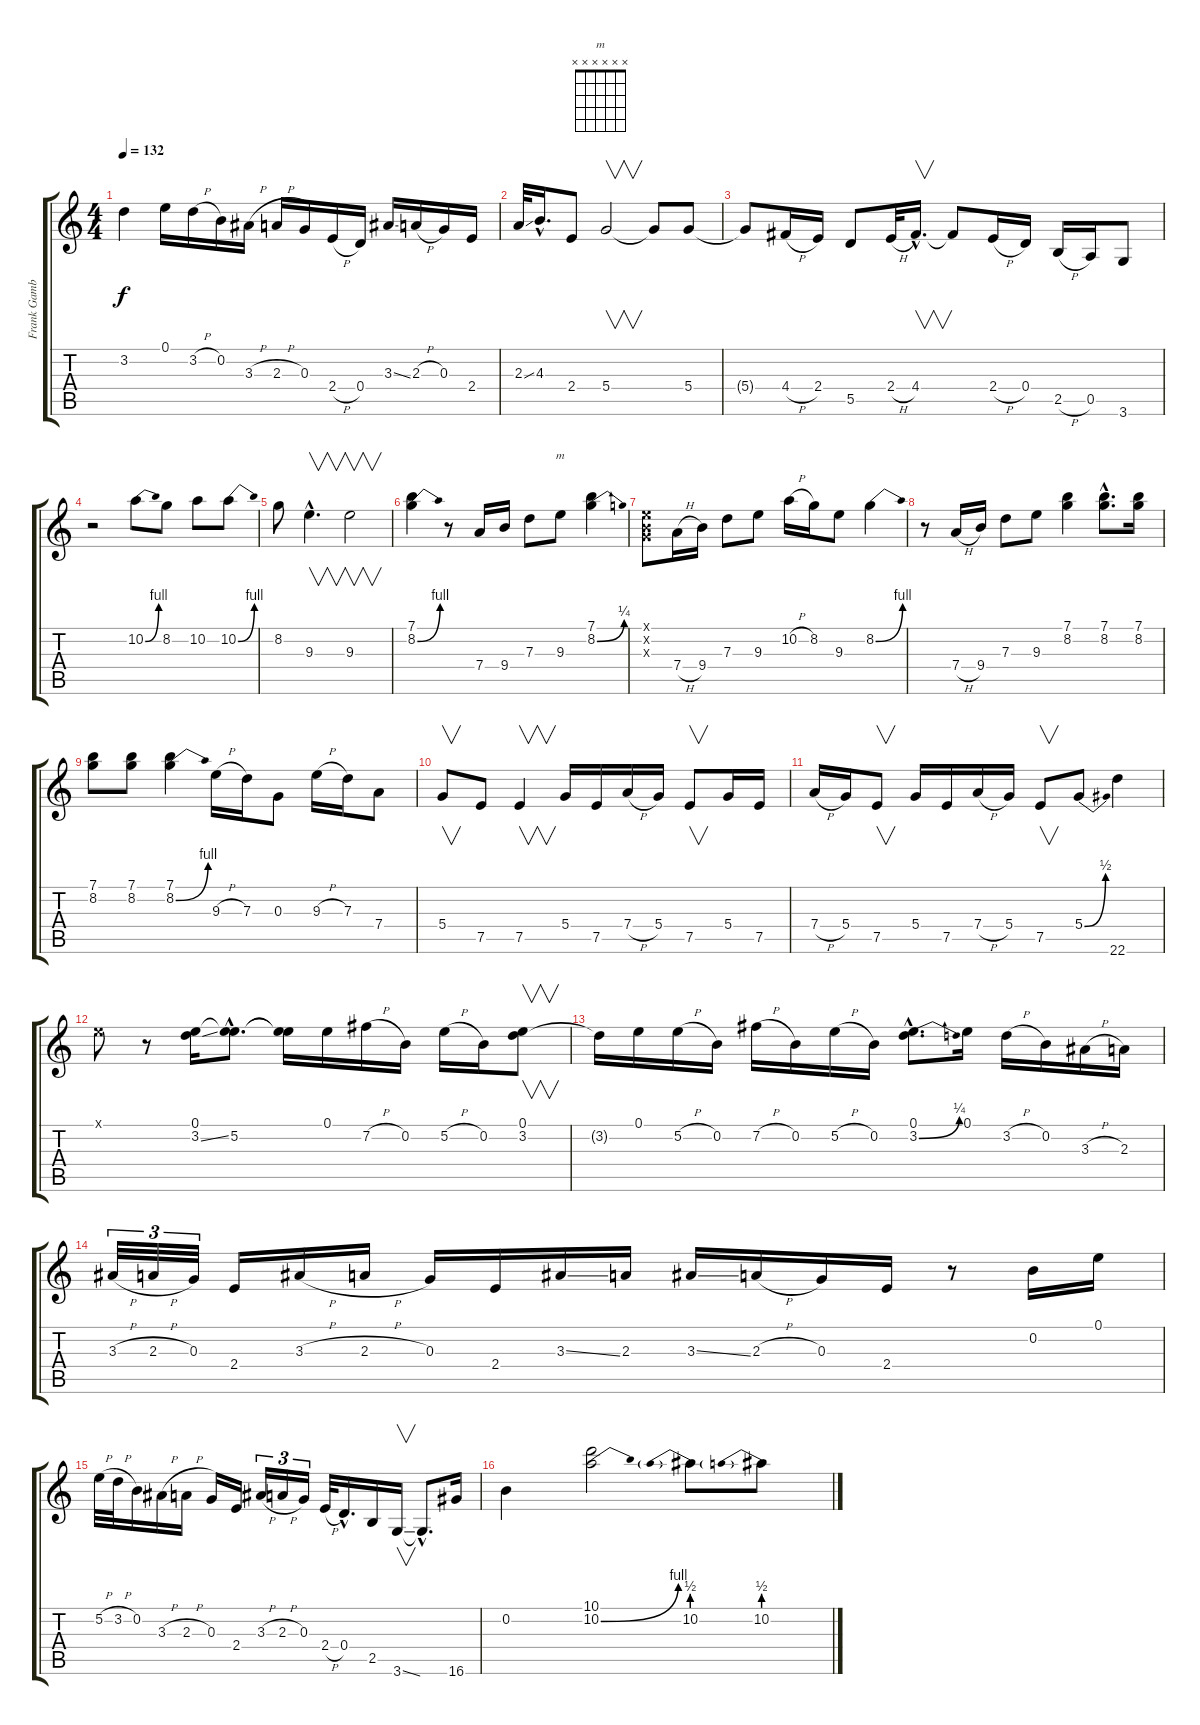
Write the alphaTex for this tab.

\track ("Frank Gambale" "Frank Gamb") {instrument distortionguitar}
\staff {score tabs}
\tuning (E4 B3 G3 D3 A2 E2) {hide}
\chord ("m" x x x x x x) {firstfret 0}
\ts (4 4)
\tempo 132
\clef g2
\ks c
3.2{t}.4{dy f} 0.1.16 3.2{h}.16 0.2.16 3.3{h}.16 2.3{h}.16 0.3.16 2.4{h}.16 0.4.16 3.3{ss}.16 2.3{h}.16 0.3.16 2.4.16 |
2.3{ss}.32 4.3{hac}.16{d} 2.4.8 5.4.2{v} 5.4{t}.8 5.4.8 |
5.4{t}.8 4.4{h}.16 2.4.16 5.5.8 2.4{h}.32 4.4{hac}.16{v d} 4.4{t}.8 2.4{h}.16 0.4.16 2.5{h}.16 0.5.16 3.6.8 |
r.2 10.2{be (bend 0 0 60 4)}.8 8.2.8 10.2.8 10.2{be (bend 0 0 60 4)}.8 |
8.2.8 9.3{hac}.4{v d} 9.3.2{v} |
(7.1 8.2{be (bend 0 0 60 4)}).4 r.8 7.4.16 9.4.16 7.3.8 9.3.8{ch "m"} (7.1 8.2{be (bend 0 0 60 1)}).4 |
(0.1{x} 0.2{x} 0.3{x}).8 7.4{h}.16 9.4.16 7.3.8 9.3.8 10.2{h}.16 8.2.16 9.3.8 8.2{be (bend 0 0 60 4)}.4 |
r.8 7.4{h}.16 9.4.16 7.3.8 9.3.8 (7.1 8.2).4 (7.1{hac} 8.2{hac}).8{d} (7.1 8.2).16 |
(7.1 8.2).8 (7.1 8.2).8 (7.1 8.2{be (bend 0 0 60 4)}).4 9.3{h}.16 7.3.16 0.3.8 9.3{h}.16 7.3.16 7.4.8 |
5.4.8{v} 7.5.8 7.5.4{v} 5.4.16 7.5.16 7.4{h}.16 5.4.16 7.5.8{v} 5.4.16 7.5.16 |
7.4{h}.16 5.4.16 7.5.8{v} 5.4.16 7.5.16 7.4{h}.16 5.4.16 7.5.8{v} 5.4{be (bend 0 0 60 2)}.8 22.6.4 |
0.1{x}.8 r.8 (0.1 3.2{ss}).16 (0.1{hac t} 5.2{hac}).8{d} (0.1{t} 5.2{t}).16 0.1.16 7.2{h}.16 0.2.16 5.2{h}.16 0.2.16 (0.1 3.2).8{v} |
3.2{t}.16 0.1.16 5.2{h}.16 0.2.16 7.2{h}.16 0.2.16 5.2{h}.16 0.2.16 (0.1{hac} 3.2{be (bend 0 0 60 1) hac}).8{d} 0.1.16 3.2{h}.16 0.2.16 3.3{h}.16 2.3.16 |
3.3{h}.32{tu (3 2)} 2.3{h}.32{tu (3 2)} 0.3.32{tu (3 2)} 2.4.16 3.3{h}.16 2.3{h}.16 0.3.16 2.4.16 3.3{ss}.16 2.3.16 3.3{ss}.16 2.3{h}.16 0.3.16 2.4.16 r.8 0.2.16 0.1.16 |
5.2{h}.32 3.2{h}.32 0.2.16 3.3{h}.16 2.3{h}.16 0.3.16 2.4.16 3.3{h}.16{tu (3 2)} 2.3{h}.16{tu (3 2)} 0.3.16{tu (3 2)} 2.4{h}.32 0.4{hac}.16{d} 2.5.16 3.6{ss}.16{v} 3.6{hac t}.8{d} 16.6.16 |
0.2.4 (10.1 10.2{be (bend 0 0 60 4)}).2 10.2{be (prebend 0 2 60 2)}.8 10.2{be (prebend 0 2 60 2)}.8
